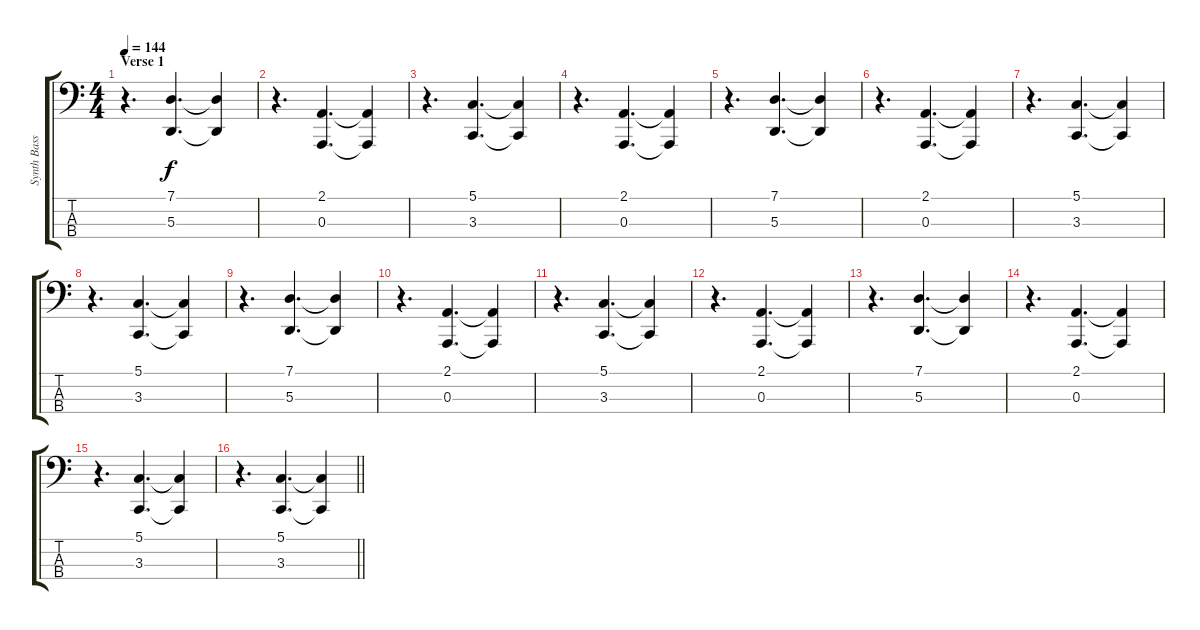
\track ("Synth Bass" "Synth Bass") {instrument lead2sawtooth}
\staff {score tabs}
\tuning (G2 D2 A1 E1) {hide}
\ts (4 4)
\section ("" "Verse 1")
\tempo 144
\clef f4
\ks c
r.4{d dy f} (7.1 5.3).4{d} (7.1{t} 5.3{t}).4 |
r.4{d} (2.1 0.3).4{d} (2.1{t} 0.3{t}).4 |
r.4{d} (5.1 3.3).4{d} (5.1{t} 3.3{t}).4 |
r.4{d} (2.1 0.3).4{d} (2.1{t} 0.3{t}).4 |
r.4{d} (7.1 5.3).4{d} (7.1{t} 5.3{t}).4 |
r.4{d} (2.1 0.3).4{d} (2.1{t} 0.3{t}).4 |
r.4{d} (5.1 3.3).4{d} (5.1{t} 3.3{t}).4 |
r.4{d} (5.1 3.3).4{d} (5.1{t} 3.3{t}).4 |
r.4{d} (7.1 5.3).4{d} (7.1{t} 5.3{t}).4 |
r.4{d} (2.1 0.3).4{d} (2.1{t} 0.3{t}).4 |
r.4{d} (5.1 3.3).4{d} (5.1{t} 3.3{t}).4 |
r.4{d} (2.1 0.3).4{d} (2.1{t} 0.3{t}).4 |
r.4{d} (7.1 5.3).4{d} (7.1{t} 5.3{t}).4 |
r.4{d} (2.1 0.3).4{d} (2.1{t} 0.3{t}).4 |
r.4{d} (5.1 3.3).4{d} (5.1{t} 3.3{t}).4 |
\barLineRight lightlight
r.4{d} (5.1 3.3).4{d} (5.1{t} 3.3{t}).4
